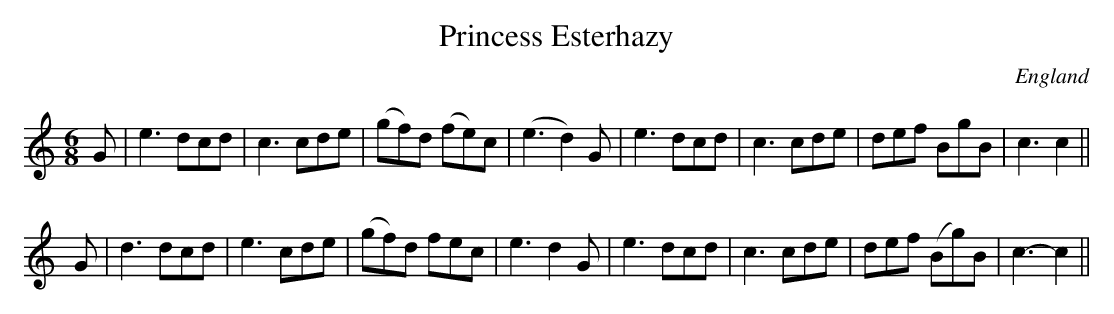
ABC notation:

X:1
T:Princess Esterhazy
L:1/8
M:6/8
O:England
K:C
G |\
e3 dcd | c3 cde | (gf)d (fe)c | (e3 d2)G |\
e3 dcd | c3 cde | def    BgB  | c3 c2 ||
G|\
d3 dcd | e3 cde | (gf)d fec | e3 d2G | \
e3 dcd | c3 cde | def (Bg)B | c3-c2 ||
